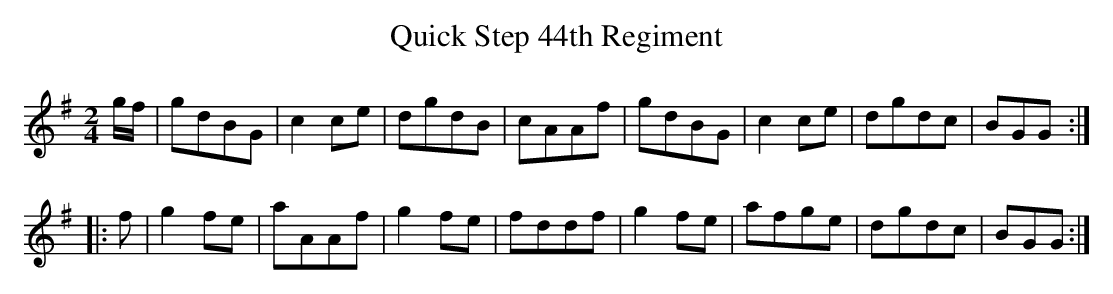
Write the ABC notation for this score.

X:1
T:Quick Step 44th Regiment
M:2/4
L:1/8
K:G
g/f/ | gdBG | c2 ce | dgdB |cAAf | gdBG | c2 ce| dgdc | BGG :|
|: f | g2 fe | aAAf | g2 fe | fddf | g2 fe | afge | dgdc | BGG :|]
